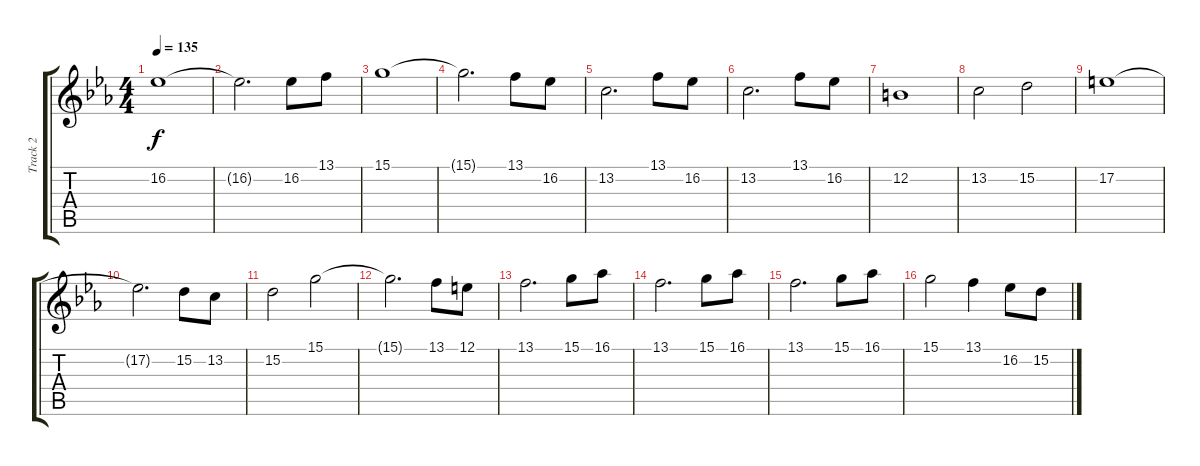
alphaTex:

\track ("Track 2" "Track 2") {instrument flute}
\staff {score tabs}
\tuning (E4 B3 G3 D3 A2 E2) {hide}
\ts (4 4)
\tempo 135
\clef g2
\ks cminor
16.2.1{dy f} |
16.2{t}.2{d} 16.2.8 13.1.8 |
15.1.1 |
15.1{t}.2{d} 13.1.8 16.2.8 |
13.2.2{d} 13.1.8 16.2.8 |
13.2.2{d} 13.1.8 16.2.8 |
12.2.1 |
13.2.2 15.2.2 |
17.2.1 |
17.2{t}.2{d} 15.2.8 13.2.8 |
15.2.2 15.1.2 |
15.1{t}.2{d} 13.1.8 12.1.8 |
13.1.2{d} 15.1.8 16.1.8 |
13.1.2{d} 15.1.8 16.1.8 |
13.1.2{d} 15.1.8 16.1.8 |
15.1.2 13.1.4 16.2.8 15.2.8
